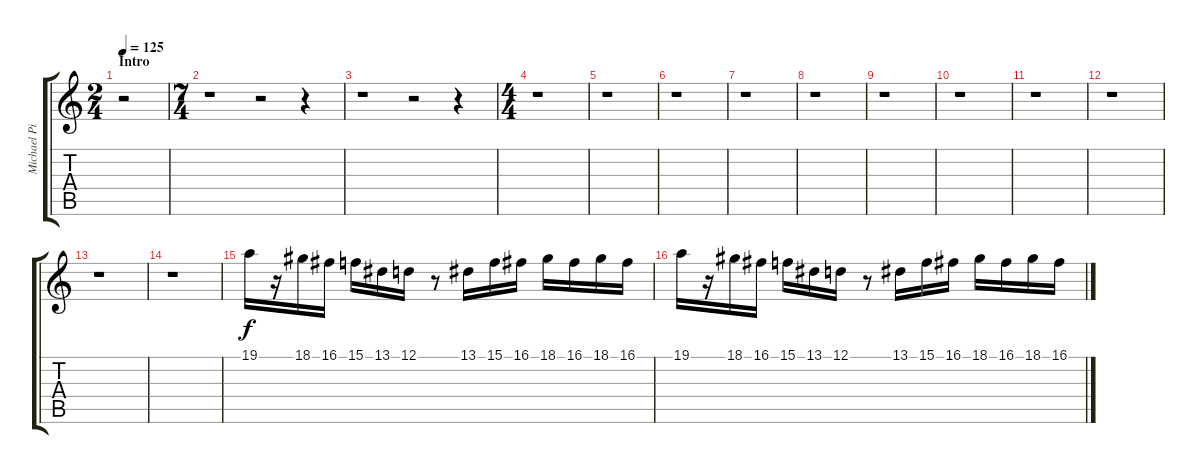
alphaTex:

\track ("Michael Pinella" "Michael Pi") {instrument acousticgrandpiano}
\staff {score tabs}
\tuning (D4 A3 F3 C3 G2 D2) {hide}
\ts (2 4)
\section ("" "Intro")
\tempo 125
\clef g2
\ks c
r.2{dy f instrument acousticgrandpiano} |
\ts (7 4)
r.1 r.2 r.4 |
r.1 r.2 r.4 |
\ts (4 4)
r.1 |
r.1 |
r.1 |
r.1 |
r.1 |
r.1 |
r.1 |
r.1 |
r.1 |
r.1 |
r.1 |
19.1.16 r.16 18.1.16 16.1.16 15.1.16 13.1.16 12.1.16 r.8 13.1.16 15.1.16 16.1.16 18.1.16 16.1.16 18.1.16 16.1.16 |
19.1.16 r.16 18.1.16 16.1.16 15.1.16 13.1.16 12.1.16 r.8 13.1.16 15.1.16 16.1.16 18.1.16 16.1.16 18.1.16 16.1.16
